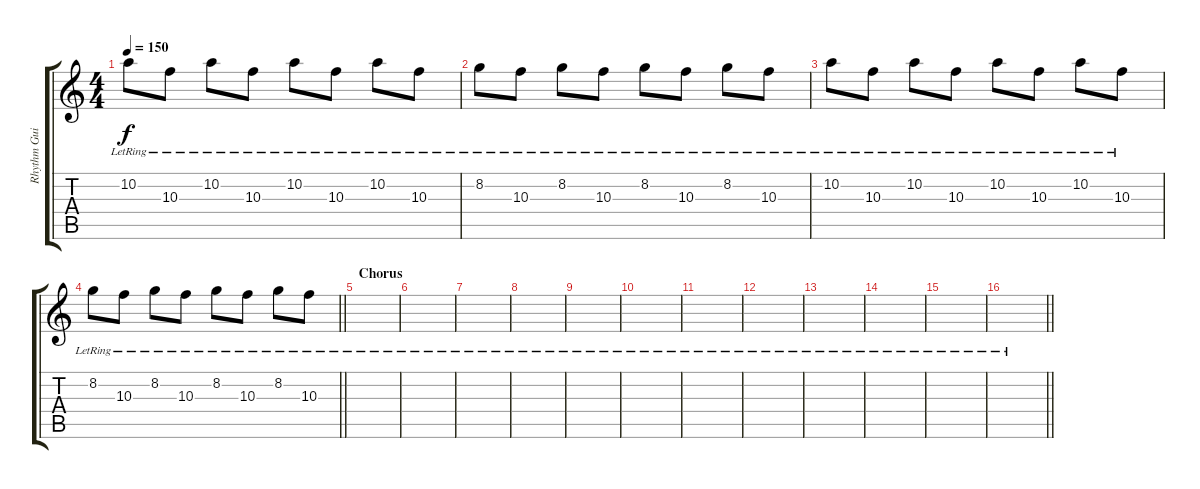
\track ("Rhythm Guitar" "Rhythm Gui") {instrument distortionguitar}
\staff {score tabs}
\tuning (E4 B3 G3 D3 A2 D2) {hide}
\ts (4 4)
\tempo 150
\clef g2
\ks c
10.2{lr}.8{dy f} 10.3{lr}.8 10.2{lr}.8 10.3{lr}.8 10.2{lr}.8 10.3{lr}.8 10.2{lr}.8 10.3{lr}.8 |
8.2{lr}.8 10.3{lr}.8 8.2{lr}.8 10.3{lr}.8 8.2{lr}.8 10.3{lr}.8 8.2{lr}.8 10.3{lr}.8 |
10.2{lr}.8 10.3{lr}.8 10.2{lr}.8 10.3{lr}.8 10.2{lr}.8 10.3{lr}.8 10.2{lr}.8 10.3{lr}.8 |
\barLineRight lightlight
8.2{lr}.8 10.3{lr}.8 8.2{lr}.8 10.3{lr}.8 8.2{lr}.8 10.3{lr}.8 8.2{lr}.8 10.3{lr}.8 |
\section ("" "Chorus")
|
|
|
|
|
|
|
|
|
|
|
\barLineRight lightlight
